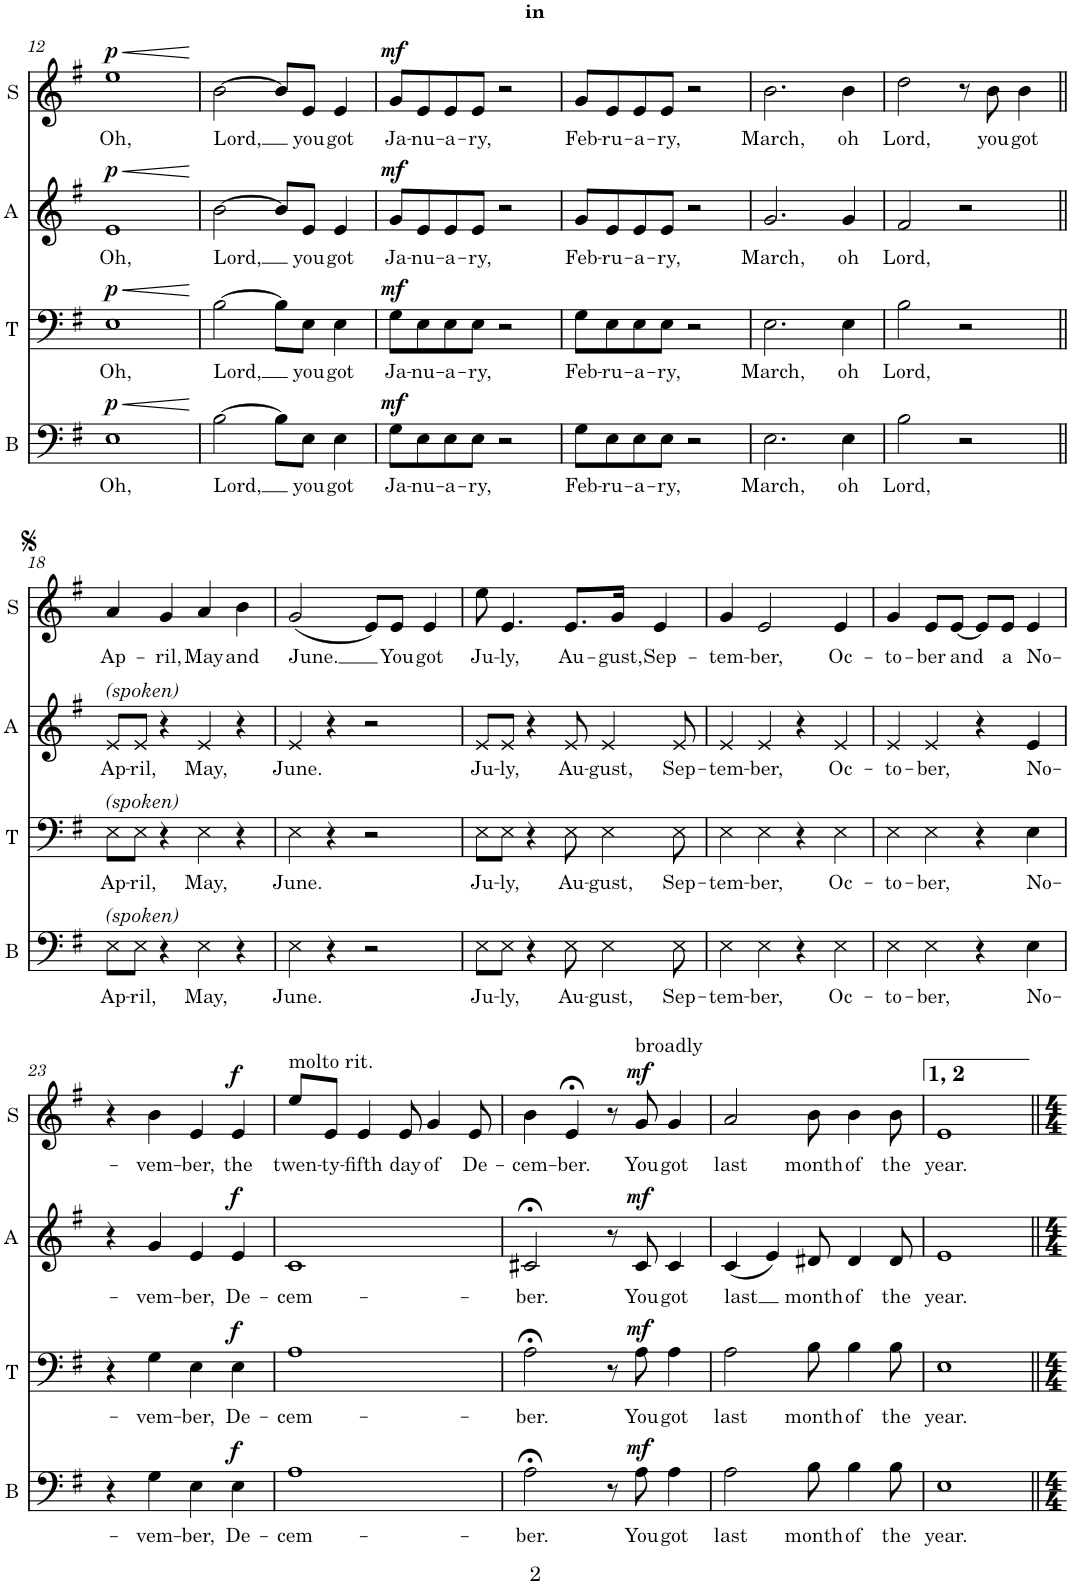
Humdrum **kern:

**kern	**text	**dynam	**kern	**text	**dynam	**kern	**text	**dynam	**kern	**text	**dynam
*part4	*part4	*part4	*part3	*part3	*part3	*part2	*part2	*part2	*part1	*part1	*part1
*staff4	*staff4	*staff4	*staff3	*staff3	*staff3	*staff2	*staff2	*staff2	*staff1	*staff1	*staff1
*I"Bass	*	*	*I"Tenor	*	*	*I"Alto	*	*	*I"Soprano	*	*
*I'B	*	*	*I'T	*	*	*I'A	*	*	*I'S	*	*
!!LO:PB:g=z
*clefF4	*	*	*clefF4	*	*	*clefG2	*	*	*clefG2	*	*
*k[f#]	*	*	*k[f#]	*	*	*k[f#]	*	*	*k[f#]	*	*
*M2/2	*	*	*M2/2	*	*	*M2/2	*	*	*M2/2	*	*
*met(c|)	*	*	*met(c|)	*	*	*met(c|)	*	*	*met(c|)	*	*
=12	=12	=12	=12	=12	=12	=12	=12	=12	=12	=12	=12
!	!LO:LY:b	!LO:HP:b	!	!LO:LY:b	!LO:HP:b	!	!LO:LY:b	!LO:HP:b	!	!LO:LY:b	!LO:HP:b
!	!	!LO:DY:n=1:a	!	!	!LO:DY:n=1:a	!	!	!LO:DY:n=1:a	!	!	!LO:DY:n=1:a
1E	Oh,	< p	1E	Oh,	< p	1e	Oh,	< p	1ee	Oh,	< p
.	.	[	.	.	[	.	.	[	.	.	[
=13	=13	=13	=13	=13	=13	=13	=13	=13	=13	=13	=13
!	!LO:LY:b	!	!	!LO:LY:b	!	!	!LO:LY:b	!	!	!LO:LY:b	!
[2B\	Lord,	.	[2B\	Lord,	.	[2b\	Lord,	.	[2b\	Lord,	.
8B\L]	.	.	8B\L]	.	.	8b/L]	.	.	8b/L]	.	.
!	!LO:LY:b	!	!	!LO:LY:b	!	!	!LO:LY:b	!	!	!LO:LY:b	!
8E\J	you	.	8E\J	you	.	8e/J	you	.	8e/J	you	.
!	!LO:LY:b	!	!	!LO:LY:b	!	!	!LO:LY:b	!	!	!LO:LY:b	!
4E\	got	.	4E\	got	.	4e/	got	.	4e/	got	.
=14	=14	=14	=14	=14	=14	=14	=14	=14	=14	=14	=14
!	!LO:LY:b	!LO:DY:a	!	!LO:LY:b	!LO:DY:a	!	!LO:LY:b	!LO:DY:a	!	!LO:LY:b	!LO:DY:a
8G\L	Ja-	mf	8G\L	Ja-	mf	8g/L	Ja-	mf	8g/L	Ja-	mf
!	!LO:LY:b	!	!	!LO:LY:b	!	!	!LO:LY:b	!	!	!LO:LY:b	!
8E\	-nu-	.	8E\	-nu-	.	8e/	-nu-	.	8e/	-nu-	.
!	!LO:LY:b	!	!	!LO:LY:b	!	!	!LO:LY:b	!	!	!LO:LY:b	!
8E\	-a-	.	8E\	-a-	.	8e/	-a-	.	8e/	-a-	.
!	!LO:LY:b	!	!	!LO:LY:b	!	!	!LO:LY:b	!	!	!LO:LY:b	!
8E\J	-ry,	.	8E\J	-ry,	.	8e/J	-ry,	.	8e/J	-ry,	.
2r	.	.	2r	.	.	2r	.	.	2r	.	.
=15	=15	=15	=15	=15	=15	=15	=15	=15	=15	=15	=15
!	!LO:LY:b	!	!	!LO:LY:b	!	!	!LO:LY:b	!	!	!LO:LY:b	!
8G\L	Feb-	.	8G\L	Feb-	.	8g/L	Feb-	.	8g/L	Feb-	.
!	!LO:LY:b	!	!	!LO:LY:b	!	!	!LO:LY:b	!	!	!LO:LY:b	!
8E\	-ru-	.	8E\	-ru-	.	8e/	-ru-	.	8e/	-ru-	.
!	!LO:LY:b	!	!	!LO:LY:b	!	!	!LO:LY:b	!	!	!LO:LY:b	!
8E\	-a-	.	8E\	-a-	.	8e/	-a-	.	8e/	-a-	.
!	!LO:LY:b	!	!	!LO:LY:b	!	!	!LO:LY:b	!	!	!LO:LY:b	!
8E\J	-ry,	.	8E\J	-ry,	.	8e/J	-ry,	.	8e/J	-ry,	.
2r	.	.	2r	.	.	2r	.	.	2r	.	.
=16	=16	=16	=16	=16	=16	=16	=16	=16	=16	=16	=16
!	!LO:LY:b	!	!	!LO:LY:b	!	!	!LO:LY:b	!	!	!LO:LY:b	!
2.E\	March,	.	2.E\	March,	.	2.g/	March,	.	2.b\	March,	.
!	!LO:LY:b	!	!	!LO:LY:b	!	!	!LO:LY:b	!	!	!LO:LY:b	!
4E\	oh	.	4E\	oh	.	4g/	oh	.	4b\	oh	.
=17	=17	=17	=17	=17	=17	=17	=17	=17	=17	=17	=17
!	!LO:LY:b	!	!	!LO:LY:b	!	!	!LO:LY:b	!	!	!LO:LY:b	!
2B\	Lord,	.	2B\	Lord,	.	2f#/	Lord,	.	2dd\	Lord,	.
2r	.	.	2r	.	.	2r	.	.	8r	.	.
!	!	!	!	!	!	!	!	!	!	!LO:LY:b	!
.	.	.	.	.	.	.	.	.	8b\	you	.
!	!	!	!	!	!	!	!	!	!	!LO:LY:b	!
.	.	.	.	.	.	.	.	.	4b\	got	.
!!LO:LB:g=z
=18||	=18||	=18||	=18||	=18||	=18||	=18||	=18||	=18||	=18||	=18||	=18||
!	!	!	!	!	!	!LO:TX:a:i:t=(spoken)	!	!	!	!	!
!	!	!	!LO:TX:a:i:t=(spoken)	!	!	!	!	!	!	!	!
!LO:TX:a:i:t=(spoken)	!	!	!	!	!	!	!	!	!	!	!
!	!LO:LY:b	!	!	!LO:LY:b	!	!	!LO:LY:b	!	!	!LO:LY:b	!
8E\L	Ap-	.	8E\L	Ap-	.	8e/L	Ap-	.	4a/	Ap-	.
!	!LO:LY:b	!	!	!LO:LY:b	!	!	!LO:LY:b	!	!	!	!
8E\J	-ril,	.	8E\J	-ril,	.	8e/J	-ril,	.	.	.	.
!	!	!	!	!	!	!	!	!	!	!LO:LY:b	!
4r	.	.	4r	.	.	4r	.	.	4g/	-ril,	.
!	!LO:LY:b	!	!	!LO:LY:b	!	!	!LO:LY:b	!	!	!LO:LY:b	!
4E\	May,	.	4E\	May,	.	4e/	May,	.	4a/	May	.
!	!	!	!	!	!	!	!	!	!	!LO:LY:b	!
4r	.	.	4r	.	.	4r	.	.	4b\	and	.
=19	=19	=19	=19	=19	=19	=19	=19	=19	=19	=19	=19
!	!LO:LY:b	!	!	!LO:LY:b	!	!	!LO:LY:b	!	!	!LO:LY:b	!
4E\	June.	.	4E\	June.	.	4e/	June.	.	(2g/	June.	.
4r	.	.	4r	.	.	4r	.	.	.	.	.
2r	.	.	2r	.	.	2r	.	.	8e/L)	.	.
!	!	!	!	!	!	!	!	!	!	!LO:LY:b	!
.	.	.	.	.	.	.	.	.	8e/J	You	.
!	!	!	!	!	!	!	!	!	!	!LO:LY:b	!
.	.	.	.	.	.	.	.	.	4e/	got	.
=20	=20	=20	=20	=20	=20	=20	=20	=20	=20	=20	=20
!	!LO:LY:b	!	!	!LO:LY:b	!	!	!LO:LY:b	!	!	!LO:LY:b	!
8E\L	Ju-	.	8E\L	Ju-	.	8e/L	Ju-	.	8ee\	Ju-	.
!	!LO:LY:b	!	!	!LO:LY:b	!	!	!LO:LY:b	!	!	!LO:LY:b	!
8E\J	-ly,	.	8E\J	-ly,	.	8e/J	-ly,	.	4.e/	-ly,	.
4r	.	.	4r	.	.	4r	.	.	.	.	.
!	!LO:LY:b	!	!	!LO:LY:b	!	!	!LO:LY:b	!	!	!LO:LY:b	!
8E\	Au-	.	8E\	Au-	.	8e/	Au-	.	8.e/L	Au-	.
!	!LO:LY:b	!	!	!LO:LY:b	!	!	!LO:LY:b	!	!	!	!
4E\	-gust,	.	4E\	-gust,	.	4e/	-gust,	.	.	.	.
!	!	!	!	!	!	!	!	!	!	!LO:LY:b	!
.	.	.	.	.	.	.	.	.	16g/Jk	-gust,	.
!	!	!	!	!	!	!	!	!	!	!LO:LY:b	!
.	.	.	.	.	.	.	.	.	4e/	Sep-	.
!	!LO:LY:b	!	!	!LO:LY:b	!	!	!LO:LY:b	!	!	!	!
8E\	Sep-	.	8E\	Sep-	.	8e/	Sep-	.	.	.	.
=21	=21	=21	=21	=21	=21	=21	=21	=21	=21	=21	=21
!	!LO:LY:b	!	!	!LO:LY:b	!	!	!LO:LY:b	!	!	!LO:LY:b	!
4E\	-tem-	.	4E\	-tem-	.	4e/	-tem-	.	4g/	-tem-	.
!	!LO:LY:b	!	!	!LO:LY:b	!	!	!LO:LY:b	!	!	!LO:LY:b	!
4E\	-ber,	.	4E\	-ber,	.	4e/	-ber,	.	2e/	-ber,	.
4r	.	.	4r	.	.	4r	.	.	.	.	.
!	!LO:LY:b	!	!	!LO:LY:b	!	!	!LO:LY:b	!	!	!LO:LY:b	!
4E\	Oc-	.	4E\	Oc-	.	4e/	Oc-	.	4e/	Oc-	.
=22	=22	=22	=22	=22	=22	=22	=22	=22	=22	=22	=22
!	!LO:LY:b	!	!	!LO:LY:b	!	!	!LO:LY:b	!	!	!LO:LY:b	!
4E\	-to-	.	4E\	-to-	.	4e/	-to-	.	4g/	-to-	.
!	!LO:LY:b	!	!	!LO:LY:b	!	!	!LO:LY:b	!	!	!LO:LY:b	!
4E\	-ber,	.	4E\	-ber,	.	4e/	-ber,	.	8e/L	-ber	.
!	!	!	!	!	!	!	!	!	!	!LO:LY:b	!
.	.	.	.	.	.	.	.	.	[8e/J	and	.
4r	.	.	4r	.	.	4r	.	.	8e/L]	.	.
!	!	!	!	!	!	!	!	!	!	!LO:LY:b	!
.	.	.	.	.	.	.	.	.	8e/J	a	.
!	!LO:LY:b	!	!	!LO:LY:b	!	!	!LO:LY:b	!	!	!LO:LY:b	!
4E\	No-	.	4E\	No-	.	4e/	No-	.	4e/	No-	.
!!LO:LB:g=z
=23	=23	=23	=23	=23	=23	=23	=23	=23	=23	=23	=23
4r	.	.	4r	.	.	4r	.	.	4r	.	.
!	!LO:LY:b	!	!	!LO:LY:b	!	!	!LO:LY:b	!	!	!LO:LY:b	!
4G\	-vem-	.	4G\	-vem-	.	4g/	-vem-	.	4b\	-vem-	.
!	!LO:LY:b	!	!	!LO:LY:b	!	!	!LO:LY:b	!	!	!LO:LY:b	!
4E\	-ber,	.	4E\	-ber,	.	4e/	-ber,	.	4e/	-ber,	.
!	!LO:LY:b	!LO:DY:a	!	!LO:LY:b	!LO:DY:a	!	!LO:LY:b	!LO:DY:a	!	!LO:LY:b	!LO:DY:a
4E\	De-	f	4E\	De-	f	4e/	De-	f	4e/	the	f
=24	=24	=24	=24	=24	=24	=24	=24	=24	=24	=24	=24
!	!	!	!	!	!	!	!	!	!LO:TX:a:t=molto rit.	!	!
!	!LO:LY:b	!	!	!LO:LY:b	!	!	!LO:LY:b	!	!	!LO:LY:b	!
1A	-cem-	.	1A	-cem-	.	1c	-cem-	.	8ee/L	twen-	.
!	!	!	!	!	!	!	!	!	!	!LO:LY:b	!
.	.	.	.	.	.	.	.	.	8e/J	-ty-	.
!	!	!	!	!	!	!	!	!	!	!LO:LY:b	!
.	.	.	.	.	.	.	.	.	4e/	-fifth	.
!	!	!	!	!	!	!	!	!	!	!LO:LY:b	!
.	.	.	.	.	.	.	.	.	8e/	day	.
!	!	!	!	!	!	!	!	!	!	!LO:LY:b	!
.	.	.	.	.	.	.	.	.	4g/	of	.
!	!	!	!	!	!	!	!	!	!	!LO:LY:b	!
.	.	.	.	.	.	.	.	.	8e/	De-	.
=25	=25	=25	=25	=25	=25	=25	=25	=25	=25	=25	=25
!	!LO:LY:b	!	!	!LO:LY:b	!	!	!LO:LY:b	!	!	!LO:LY:b	!
2A;<\	-ber.	.	2A;<\	-ber.	.	2c#X;</	-ber.	.	4b\	-cem-	.
!	!	!	!	!	!	!	!	!	!	!LO:LY:b	!
.	.	.	.	.	.	.	.	.	4e;</	-ber.	.
8r	.	.	8r	.	.	8r	.	.	8r	.	.
!	!	!	!	!	!	!	!	!	!LO:TX:a:t=broadly	!	!
!	!LO:LY:b	!LO:DY:a	!	!LO:LY:b	!LO:DY:a	!	!LO:LY:b	!LO:DY:a	!	!LO:LY:b	!LO:DY:a
8A\	You	mf	8A\	You	mf	8c#/	You	mf	8g/	You	mf
!	!LO:LY:b	!	!	!LO:LY:b	!	!	!LO:LY:b	!	!	!LO:LY:b	!
4A\	got	.	4A\	got	.	4c#/	got	.	4g/	got	.
=26	=26	=26	=26	=26	=26	=26	=26	=26	=26	=26	=26
!	!LO:LY:b	!	!	!LO:LY:b	!	!	!LO:LY:b	!	!	!LO:LY:b	!
2A\	last	.	2A\	last	.	(4c/	last	.	2a/	last	.
.	.	.	.	.	.	4e/)	.	.	.	.	.
!	!LO:LY:b	!	!	!LO:LY:b	!	!	!LO:LY:b	!	!	!LO:LY:b	!
8B\	month	.	8B\	month	.	8d#X/	month	.	8b\	month	.
!	!LO:LY:b	!	!	!LO:LY:b	!	!	!LO:LY:b	!	!	!LO:LY:b	!
4B\	of	.	4B\	of	.	4d#/	of	.	4b\	of	.
!	!LO:LY:b	!	!	!LO:LY:b	!	!	!LO:LY:b	!	!	!LO:LY:b	!
8B\	the	.	8B\	the	.	8d#/	the	.	8b\	the	.
=27	=27	=27	=27	=27	=27	=27	=27	=27	=27	=27	=27
!	!LO:LY:b	!	!	!LO:LY:b	!	!	!LO:LY:b	!	!	!LO:LY:b	!
1E	year.	.	1E	year.	.	1e	year.	.	1e	year.	.
=||	=||	=||	=||	=||	=||	=||	=||	=||	=||	=||	=||
*-	*-	*-	*-	*-	*-	*-	*-	*-	*-	*-	*-
